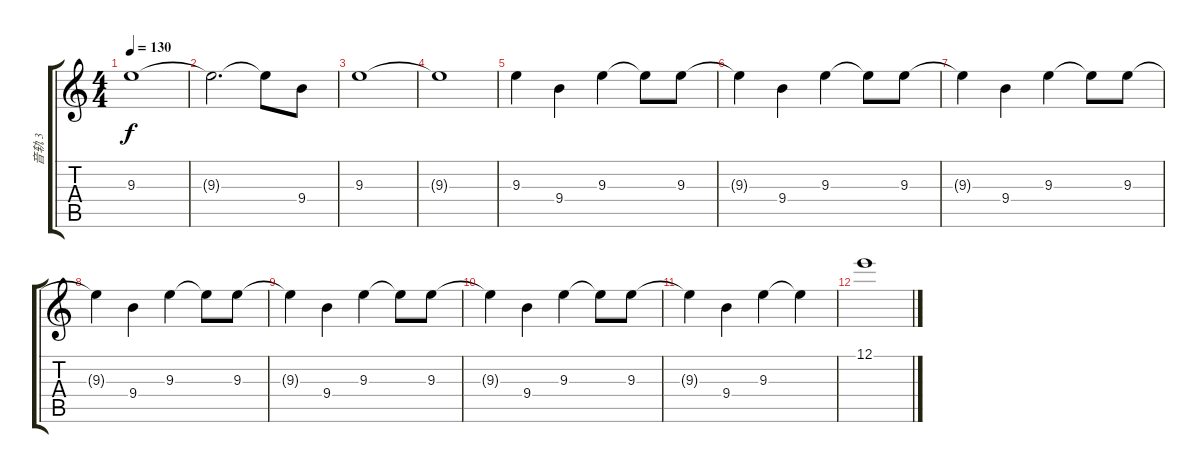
\track ("音轨 3" "音轨 3") {instrument electricguitarclean}
\staff {score tabs}
\tuning (E4 B3 G3 D3 A2 E2) {hide}
\ts (4 4)
\tempo 130
\clef g2
\ks c
9.3.1{dy f} |
9.3{t}.2{d} 9.3{t}.8 9.4.8 |
9.3.1 |
9.3{t}.1 |
9.3.4 9.4.4 9.3.4 9.3{t}.8 9.3.8 |
9.3{t}.4 9.4.4 9.3.4 9.3{t}.8 9.3.8 |
9.3{t}.4 9.4.4 9.3.4 9.3{t}.8 9.3.8 |
9.3{t}.4 9.4.4 9.3.4 9.3{t}.8 9.3.8 |
9.3{t}.4 9.4.4 9.3.4 9.3{t}.8 9.3.8 |
9.3{t}.4 9.4.4 9.3.4 9.3{t}.8 9.3.8 |
9.3{t}.4 9.4.4 9.3.4 9.3{t}.4 |
12.1.1
